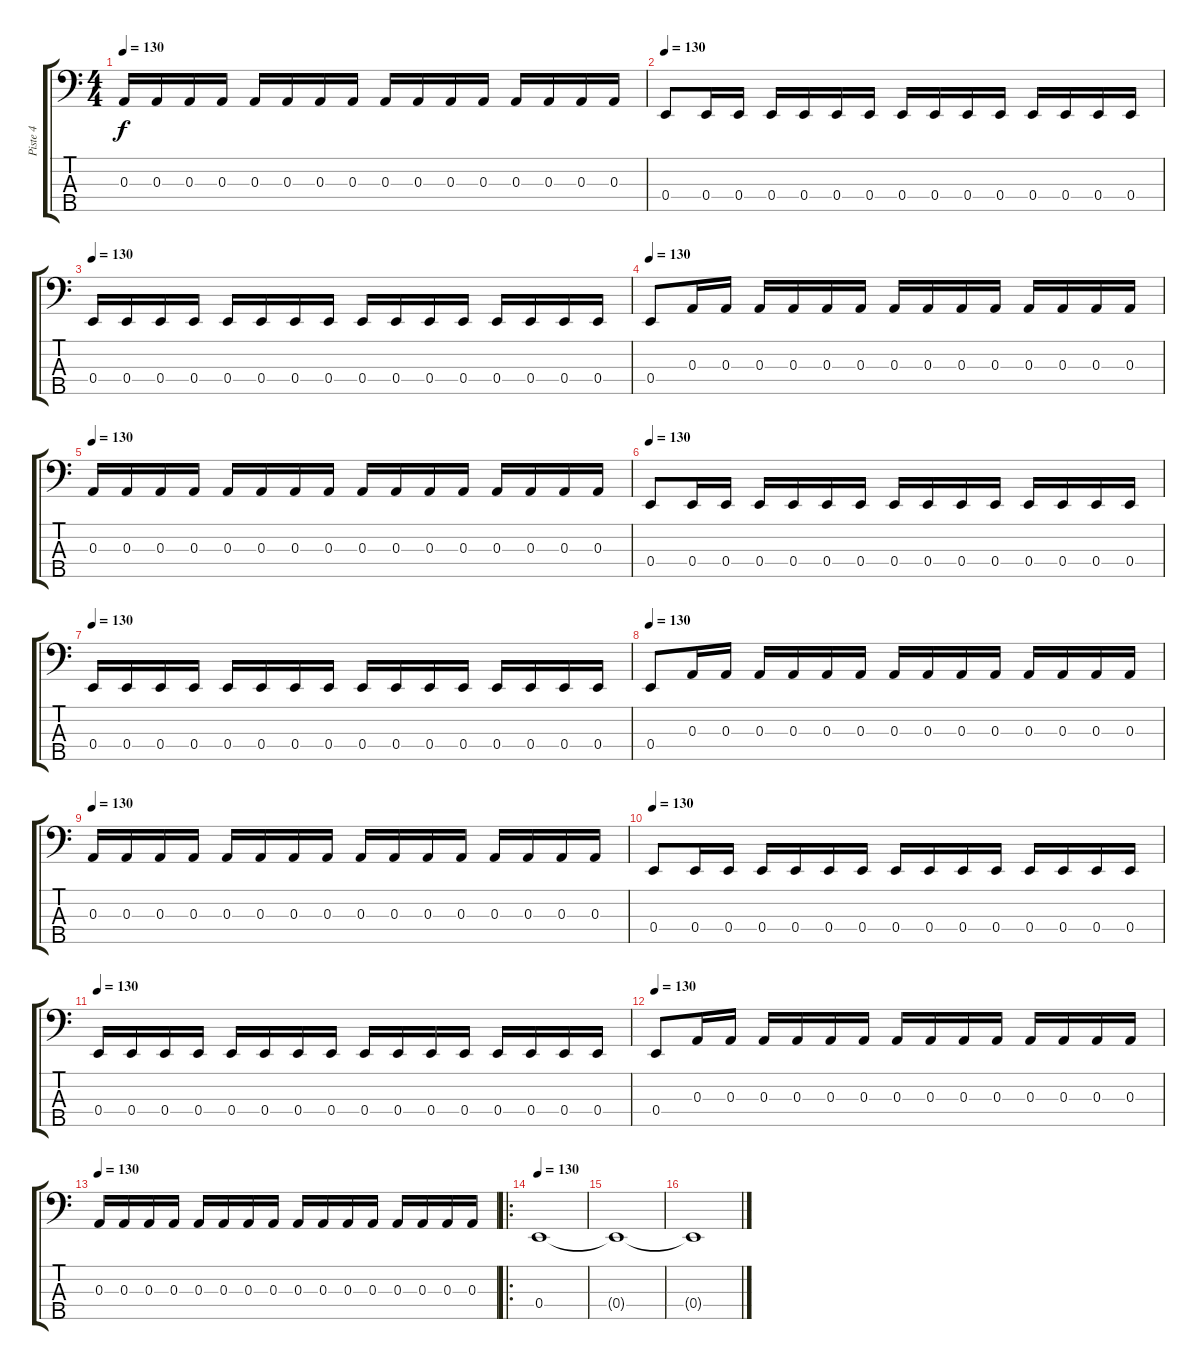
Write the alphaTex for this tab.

\track ("Piste 4" "Piste 4") {instrument electricbasspick}
\staff {score tabs}
\tuning (G2 D2 A1 E1 B0) {hide}
\ts (4 4)
\tempo 130
\clef f4
\ks c
0.3.16{dy f} 0.3.16 0.3.16 0.3.16 0.3.16 0.3.16 0.3.16 0.3.16 0.3.16 0.3.16 0.3.16 0.3.16 0.3.16 0.3.16 0.3.16 0.3.16 |
\tempo 130
0.4.8 0.4.16 0.4.16 0.4.16 0.4.16 0.4.16 0.4.16 0.4.16 0.4.16 0.4.16 0.4.16 0.4.16 0.4.16 0.4.16 0.4.16 |
\tempo 130
0.4.16 0.4.16 0.4.16 0.4.16 0.4.16 0.4.16 0.4.16 0.4.16 0.4.16 0.4.16 0.4.16 0.4.16 0.4.16 0.4.16 0.4.16 0.4.16 |
\tempo 130
0.4.8 0.3.16 0.3.16 0.3.16 0.3.16 0.3.16 0.3.16 0.3.16 0.3.16 0.3.16 0.3.16 0.3.16 0.3.16 0.3.16 0.3.16 |
\tempo 130
0.3.16 0.3.16 0.3.16 0.3.16 0.3.16 0.3.16 0.3.16 0.3.16 0.3.16 0.3.16 0.3.16 0.3.16 0.3.16 0.3.16 0.3.16 0.3.16 |
\tempo 130
0.4.8 0.4.16 0.4.16 0.4.16 0.4.16 0.4.16 0.4.16 0.4.16 0.4.16 0.4.16 0.4.16 0.4.16 0.4.16 0.4.16 0.4.16 |
\tempo 130
0.4.16 0.4.16 0.4.16 0.4.16 0.4.16 0.4.16 0.4.16 0.4.16 0.4.16 0.4.16 0.4.16 0.4.16 0.4.16 0.4.16 0.4.16 0.4.16 |
\tempo 130
0.4.8 0.3.16 0.3.16 0.3.16 0.3.16 0.3.16 0.3.16 0.3.16 0.3.16 0.3.16 0.3.16 0.3.16 0.3.16 0.3.16 0.3.16 |
\tempo 130
0.3.16 0.3.16 0.3.16 0.3.16 0.3.16 0.3.16 0.3.16 0.3.16 0.3.16 0.3.16 0.3.16 0.3.16 0.3.16 0.3.16 0.3.16 0.3.16 |
\tempo 130
0.4.8 0.4.16 0.4.16 0.4.16 0.4.16 0.4.16 0.4.16 0.4.16 0.4.16 0.4.16 0.4.16 0.4.16 0.4.16 0.4.16 0.4.16 |
\tempo 130
0.4.16 0.4.16 0.4.16 0.4.16 0.4.16 0.4.16 0.4.16 0.4.16 0.4.16 0.4.16 0.4.16 0.4.16 0.4.16 0.4.16 0.4.16 0.4.16 |
\tempo 130
0.4.8 0.3.16 0.3.16 0.3.16 0.3.16 0.3.16 0.3.16 0.3.16 0.3.16 0.3.16 0.3.16 0.3.16 0.3.16 0.3.16 0.3.16 |
\tempo 130
0.3.16 0.3.16 0.3.16 0.3.16 0.3.16 0.3.16 0.3.16 0.3.16 0.3.16 0.3.16 0.3.16 0.3.16 0.3.16 0.3.16 0.3.16 0.3.16 |
\ro
\tempo 130
0.4.1 |
0.4{t}.1 |
0.4{t}.1
